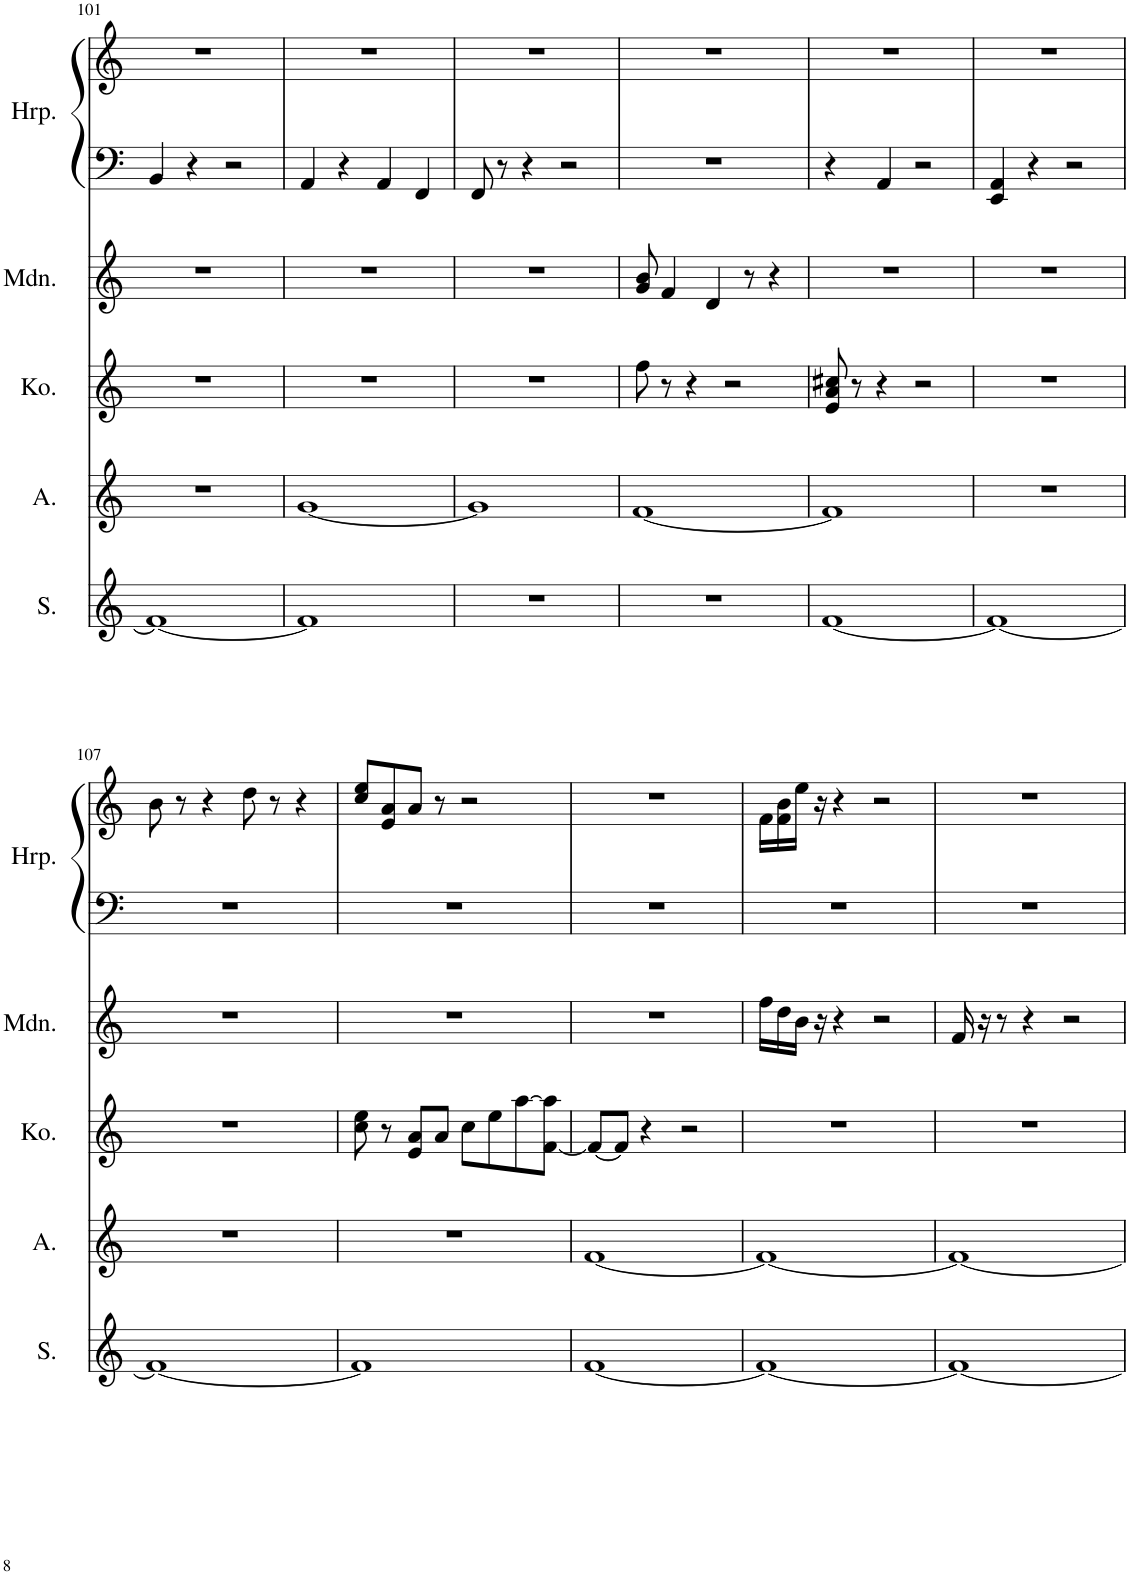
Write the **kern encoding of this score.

**kern	**kern	**kern	**kern	**kern	**kern
*part5	*part4	*part3	*part2	*part1	*part1
*staff6	*staff5	*staff4	*staff3	*staff2	*staff1
*I"Soprano	*I"Alto	*I"Koto	*I"Mandolin	*I"Harp	*
*I'S.	*I'A.	*I'Ko.	*I'Mdn.	*I'Hrp.	*
!!LO:PB:g=z
*clefG2	*clefG2	*clefG2	*clefG2	*clefF4	*clefG2
*k[]	*k[]	*k[]	*k[]	*k[]	*k[]
*M4/4	*M4/4	*M4/4	*M4/4	*M4/4	*M4/4
=101	=101	=101	=101	=101	=101
1f_	1r	1r	1r	4BB/	1r
.	.	.	.	4r	.
.	.	.	.	2r	.
=102	=102	=102	=102	=102	=102
1f]	[1g	1r	1r	4AA/	1r
.	.	.	.	4r	.
.	.	.	.	4AA/	.
.	.	.	.	4FF/	.
=103	=103	=103	=103	=103	=103
1r	1g]	1r	1r	8FF/	1r
.	.	.	.	8r	.
.	.	.	.	4r	.
.	.	.	.	2r	.
=104	=104	=104	=104	=104	=104
1r	[1f	8ff\	8g/ 8b/	1r	1r
.	.	8r	4f/	.	.
.	.	4r	.	.	.
.	.	.	4d/	.	.
.	.	2r	.	.	.
.	.	.	8r	.	.
.	.	.	4r	.	.
=105	=105	=105	=105	=105	=105
[1f	1f]	8e/ 8a/ 8cc#X/	1r	4r	1r
.	.	8r	.	.	.
.	.	4r	.	4AA/	.
.	.	2r	.	2r	.
=106	=106	=106	=106	=106	=106
1f_	1r	1r	1r	4EE/ 4AA/	1r
.	.	.	.	4r	.
.	.	.	.	2r	.
!!LO:LB:g=z
=107	=107	=107	=107	=107	=107
1f_	1r	1r	1r	1r	8b\
.	.	.	.	.	8r
.	.	.	.	.	4r
.	.	.	.	.	8dd\
.	.	.	.	.	8r
.	.	.	.	.	4r
=108	=108	=108	=108	=108	=108
1f]	1r	8cc\ 8ee\	1r	1r	8cc/ 8ee/L
.	.	8r	.	.	8e/ 8a/
.	.	8e/ 8a/L	.	.	8a/J
.	.	8a/J	.	.	8r
.	.	8cc\L	.	.	2r
.	.	8ee\	.	.	.
.	.	[8aa\	.	.	.
.	.	[8f\ 8aa\]J	.	.	.
=109	=109	=109	=109	=109	=109
[1f	[1f	8f/L_	1r	1r	1r
.	.	8f/J]	.	.	.
.	.	4r	.	.	.
.	.	2r	.	.	.
=110	=110	=110	=110	=110	=110
1f_	1f_	1r	16ff\LL	1r	16f\LL
.	.	.	16dd\	.	16f\ 16b\
.	.	.	16b\JJ	.	16ee\JJ
.	.	.	16r	.	16r
.	.	.	4r	.	4r
.	.	.	2r	.	2r
=111	=111	=111	=111	=111	=111
1f_	1f_	1r	16f/	1r	1r
.	.	.	16r	.	.
.	.	.	8r	.	.
.	.	.	4r	.	.
.	.	.	2r	.	.
=	=	=	=	=	=
*-	*-	*-	*-	*-	*-
